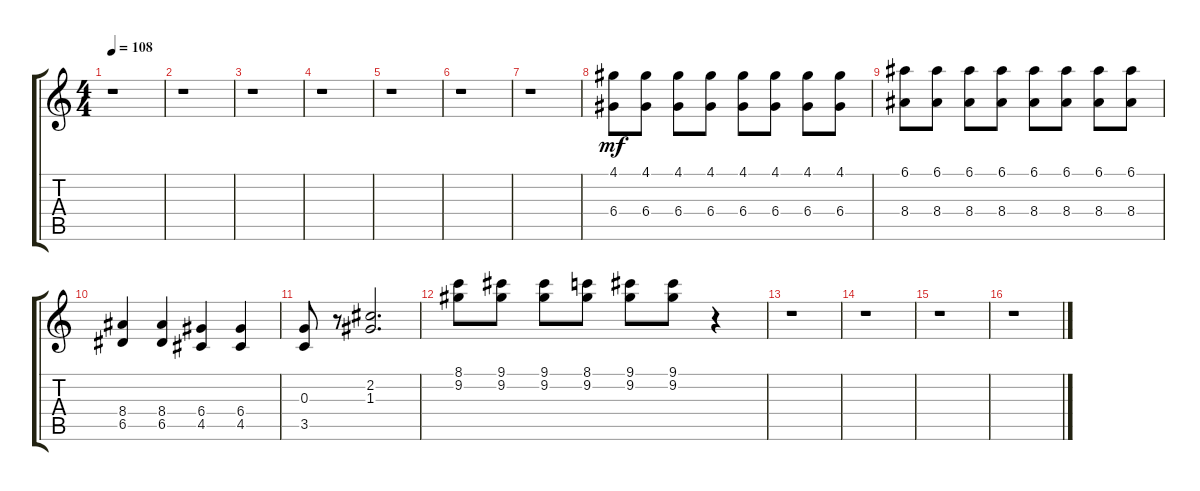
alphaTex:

\track "" {instrument overdrivenguitar}
\staff {score tabs}
\tuning (E4 B3 G3 D3 A2 E2) {hide}
\ts (4 4)
\tempo 108
\clef g2
\ks c
r.1{dy mf} |
r.1 |
r.1 |
r.1 |
r.1 |
r.1 |
r.1 |
(4.1 6.4).8 (4.1 6.4).8 (4.1 6.4).8 (4.1 6.4).8 (4.1 6.4).8 (4.1 6.4).8 (4.1 6.4).8 (4.1 6.4).8 |
(6.1 8.4).8 (6.1 8.4).8 (6.1 8.4).8 (6.1 8.4).8 (6.1 8.4).8 (6.1 8.4).8 (6.1 8.4).8 (6.1 8.4).8 |
(8.4 6.5).4 (8.4 6.5).4 (6.4 4.5).4 (6.4 4.5).4 |
(0.3 3.5).8 r.8 (2.2 1.3).2{d} |
(8.1 9.2).8 (9.1 9.2).8 (9.1 9.2).8 (8.1 9.2).8 (9.1 9.2).8 (9.1 9.2).8 r.4 |
r.1 |
r.1 |
r.1 |
r.1
